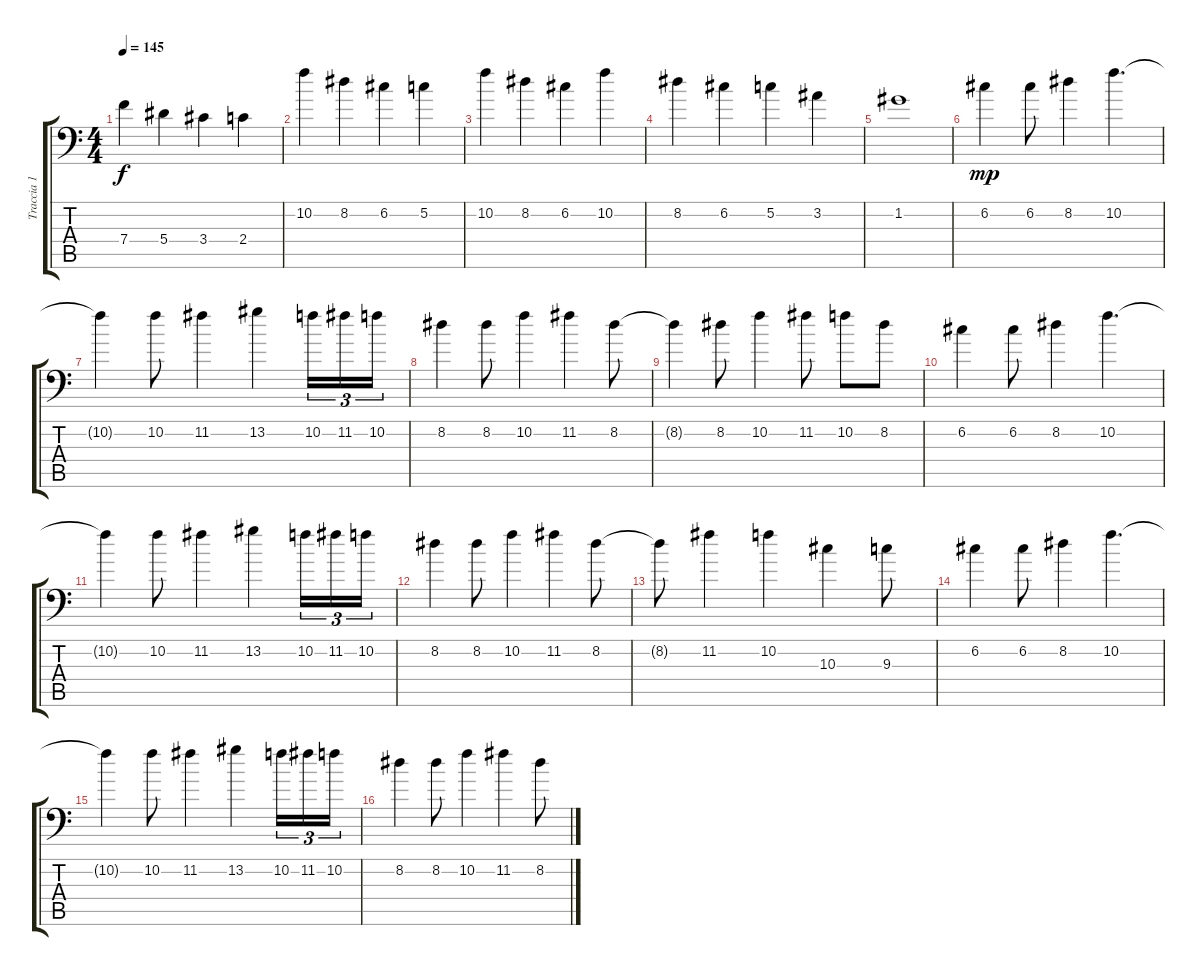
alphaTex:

\track ("Traccia 1" "Traccia 1") {instrument distortionguitar}
\staff {score tabs}
\tuning (C4 G3 Eb3 Bb2 F2 Bb1) {hide}
\ts (4 4)
\tempo 145
\clef f4
\ks c
7.4.4{dy f} 5.4.4 3.4.4 2.4.4 |
10.2.4 8.2.4 6.2.4 5.2.4 |
10.2.4 8.2.4 6.2.4 10.2.4 |
8.2.4 6.2.4 5.2.4 3.2.4 |
1.2.1 |
6.2.4{dy mp} 6.2.8 8.2.4 10.2.4{d} |
10.2{t}.4 10.2.8 11.2.4 13.2.4 10.2.16{tu (3 2)} 11.2.16{tu (3 2)} 10.2.16{tu (3 2)} |
8.2.4 8.2.8 10.2.4 11.2.4 8.2.8 |
8.2{t}.4 8.2.8 10.2.4 11.2.8 10.2.8 8.2.8 |
6.2.4 6.2.8 8.2.4 10.2.4{d} |
10.2{t}.4 10.2.8 11.2.4 13.2.4 10.2.16{tu (3 2)} 11.2.16{tu (3 2)} 10.2.16{tu (3 2)} |
8.2.4 8.2.8 10.2.4 11.2.4 8.2.8 |
8.2{t}.8 11.2.4 10.2.4 10.3.4 9.3.8 |
6.2.4 6.2.8 8.2.4 10.2.4{d} |
10.2{t}.4 10.2.8 11.2.4 13.2.4 10.2.16{tu (3 2)} 11.2.16{tu (3 2)} 10.2.16{tu (3 2)} |
8.2.4 8.2.8 10.2.4 11.2.4 8.2.8
